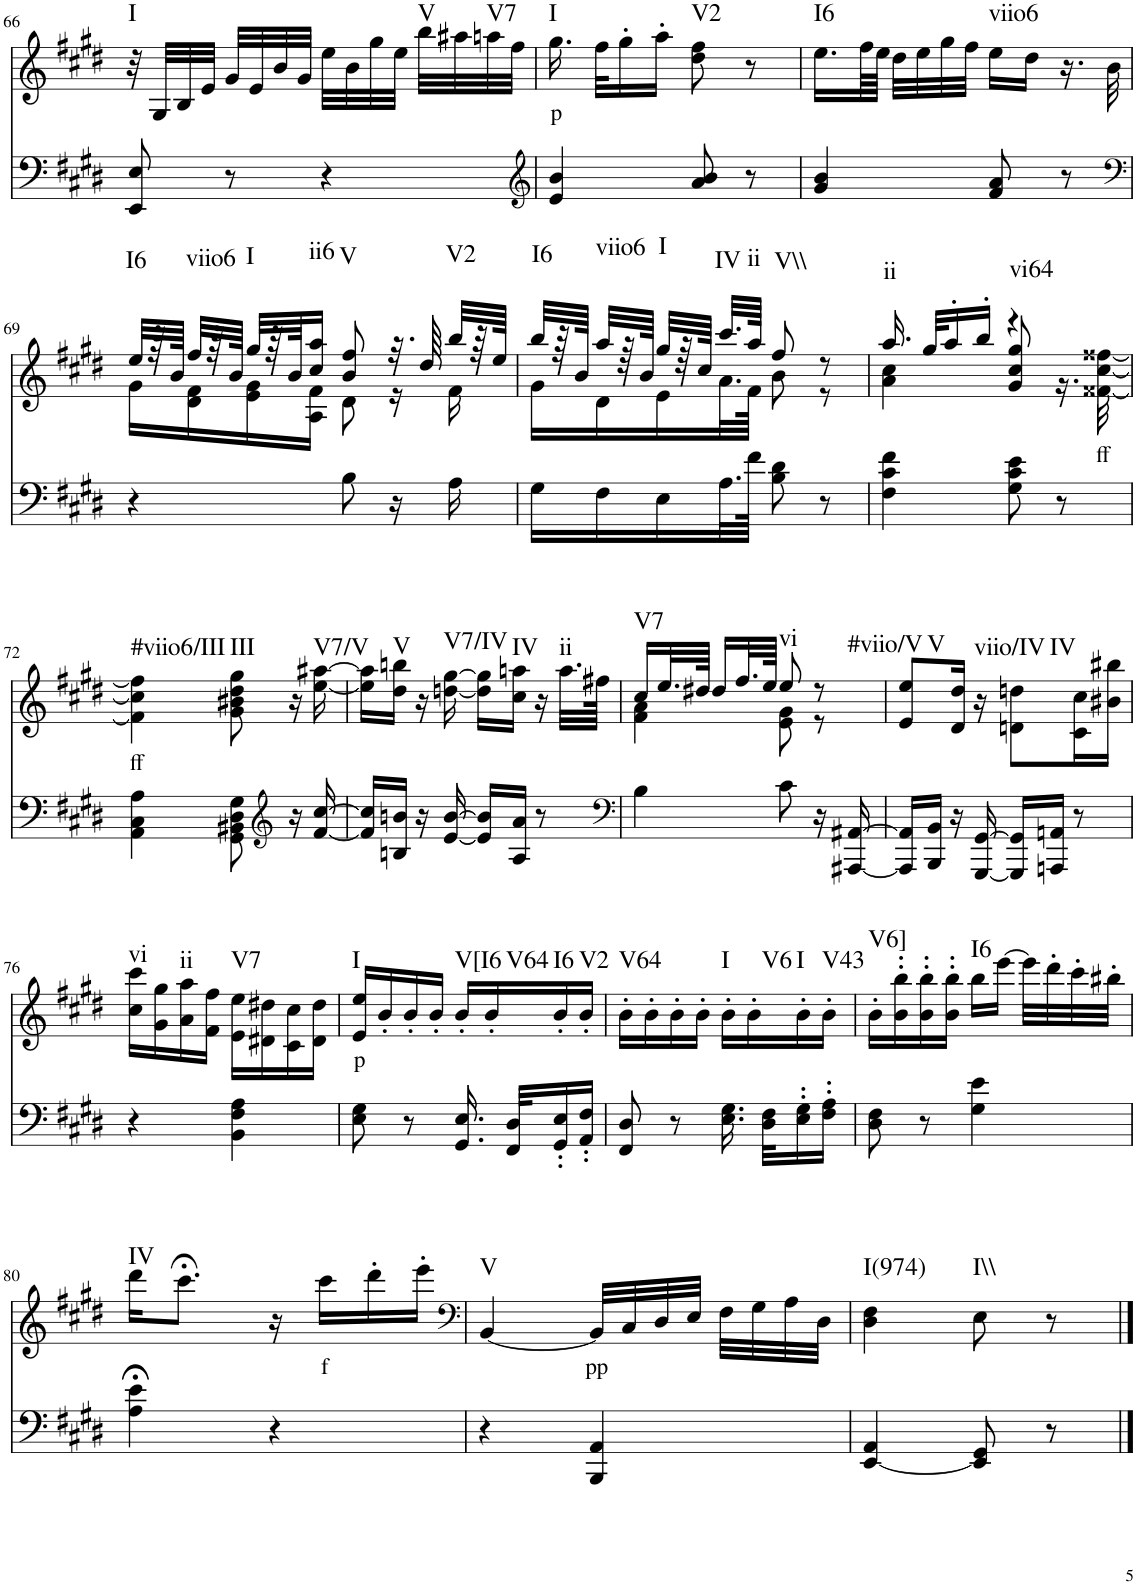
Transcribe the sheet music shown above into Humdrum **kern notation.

**kern	**kern	**text	**harte
*part2	*part1	*part1	*part1
*staff2	*staff1	*staff1	*
*I"piano	*I"piano	*	*
*I'Pno	*I'Pno	*	*
!!LO:PB:g=z
*clefF4	*clefG2	*	*
*k[f#c#g#d#]	*k[f#c#g#d#]	*	*
*E:	*E:	*	*
*M2/4	*M2/4	*	*
=66	=66	=66	=66
!	!	!	!LO:H:kt=I
8EE/ 8E/	32r	.	N
.	32G#/LLL	.	.
.	32B/	.	.
.	32e/JJJ	.	.
8r	32g#/LLL	.	.
.	32e/	.	.
.	32b/	.	.
.	32g#/JJJ	.	.
4r	32ee\LLL	.	.
.	32b\	.	.
.	32gg#\	.	.
.	32ee\JJJ	.	.
!	!	!	!LO:H:kt=V
.	32bb\LLL	.	N
.	32aa#X\	.	.
!	!	!	!LO:H:kt=V7
.	32aan\	.	N
.	32ff#\JJJ	.	.
=67	=67	=67	=67
*clefG2	*	*	*
!	!	!LO:LY:b	!LO:H:kt=I
4e/ 4b/	16.gg#\	p	N
.	32ff#\KLL	.	.
.	16gg#'\	.	.
.	16aa'\JJ	.	.
!	!	!	!LO:H:kt=V2
8a/ 8b/	8dd#\ 8ff#\	.	N
8r	8r	.	.
=68	=68	=68	=68
!	!	!	!LO:H:kt=I6
4g#/ 4b/	16.ee\LL	.	N
.	64ff#\LL	.	.
.	64ee\JJJJ	.	.
.	32dd#\LLL	.	.
.	32ee\	.	.
.	32gg#\	.	.
.	32ff#\JJJ	.	.
!	!	!	!LO:H:kt=viio6
8f#/ 8a/	16ee\LL	.	N
.	16dd#\JJ	.	.
8r	16.r	.	.
.	32b\	.	.
!!LO:LB:g=z
=69	=69	=69	=69
*clefF4	*	*	*
*	*^	*	*
!	!	!	!	!LO:H:kt=I6
4r	32ee/LLL	16g#\LL	.	N
.	64r	.	.	.
.	64b/JJJJ	.	.	.
!	!	!	!	!LO:H:kt=viio6
.	32ff#/LLL	16d#\ 16f#\	.	N
.	64r	.	.	.
.	64b/JJJJ	.	.	.
!	!	!	!	!LO:H:kt=I
.	32gg#/LLL	16e\ 16g#\	.	N
.	64r	.	.	.
.	64b/JJ	.	.	.
!	!	!	!	!LO:H:kt=ii6
.	16cc#/ 16aa/JJ	16A\ 16f#\JJ	.	N
!	!	!	!	!LO:H:kt=V
8B\	8b/ 8ff#/	8d#\	.	N
16r	32.r	16r	.	.
.	64dd#/	.	.	.
!	!	!	!	!LO:H:kt=V2
16A\	32bb/LLL	16f#\	.	N
.	64r	.	.	.
.	64ee/JJJJ	.	.	.
=70	=70	=70	=70	=70
!	!	!	!	!LO:H:kt=I6
16G#\LL	32bb/LLL	16g#\LL	.	N
.	64r	.	.	.
.	64b/JJJJ	.	.	.
!	!	!	!	!LO:H:kt=viio6
16F#\	32aa/LLL	16d#\	.	N
.	64r	.	.	.
.	64b/JJJJ	.	.	.
!	!	!	!	!LO:H:kt=I
16E\	32gg#/LLL	16e\	.	N
.	64r	.	.	.
.	64cc#/JJJJ	.	.	.
!	!	!	!	!LO:H:kt=IV
32.A\L	32.ccc#/LLL	32.a\L	.	N
!	!	!	!	!LO:H:kt=ii
64f#\JJJk	64aa/JJJk	64f#\JJJk	.	N
!	!	!	!	!LO:H:kt=V\\
8B\ 8d#\	8ff#/	8b\	.	N
8r	8r	8r	.	.
=71	=71	=71	=71	=71
!	!	!	!	!LO:H:kt=ii
4F#\ 4c#\ 4f#\	16.aa/	4a\ 4cc#\	.	N
.	32gg#/KLL	.	.	.
.	16aa'/	.	.	.
.	16bb'/JJ	.	.	.
!	!	!	!	!LO:H:kt=vi64
8G#\ 8c#\ 8e\	4r	8g#/ 8cc#/ 8gg#/	.	N
8r	.	16.r	.	.
!	!	!	!LO:LY:b	!
.	.	[32f##X\ [32cc#\ [32ff##X\	ff	.
!!LO:LB:g=z
=72	=72	=72	=72	=72
!	!	!	!LO:LY:b	!LO:H:kt=#viio6/III
*	*v	*v	*	*
4AA\ 4C#\ 4A\	4f##\] 4cc#\] 4ff##\]	ff	N
!	!	!	!LO:H:kt=III
8GG#\ 8BB#X\ 8D#\ 8G#\	8g#\ 8b#X\ 8dd#\ 8gg#\	.	N
*clefG2	*	*	*
16r	16r	.	.
!	!	!	!LO:H:kt=V7/V
[16f#/ [16cc#/	[16ee\ [16aa#X\	.	N
=73	=73	=73	=73
16f#/] 16cc#/]LL	16ee\] 16aa#\]LL	.	.
!	!	!	!LO:H:kt=V
16Bn/ 16bn/JJ	16dd#\ 16bbn\JJ	.	N
16r	16r	.	.
!	!	!	!LO:H:kt=V7/IV
[16e/ [16b/	[16ddn\ [16gg#\	.	N
16e/] 16b/]LL	16dd\] 16gg#\]LL	.	.
!	!	!	!LO:H:kt=IV
16A/ 16a/JJ	16cc#\ 16aan\JJ	.	N
8r	16r	.	.
!	!	!	!LO:H:kt=ii
.	32.aa\LLL	.	N
.	64ff#X\JJJk	.	.
=74	=74	=74	=74
*clefF4	*	*	*
*	*^	*	*
!	!	!	!	!LO:H:n=1:kt=N.C.
!	!	!	!	!LO:H:n=2:kt=V7
4B\	16cc#/LL	4f#\ 4a\	.	N N
.	32.ee/L	.	.	.
.	64dd#X/JJJk	.	.	.
.	16dd#/LL	.	.	.
.	32.ff#/L	.	.	.
.	64ee/JJJk	.	.	.
!	!	!	!	!LO:H:kt=vi
8c#\	8ee/	8e\ 8g#\	.	N
!	!	!	!	!LO:H:kt=#viio/V
16r	8r	8r	.	N
[16AAA#X/ [16AA#X/	.	.	.	.
*	*v	*v	*	*
=75	=75	=75	=75
!	!	!	!LO:H:kt=V
16AAA#/] 16AA#/]LL	8e/ 8ee/L	.	N
16BBB/ 16BB/JJ	.	.	.
16r	16d#/ 16dd#/Jk	.	.
!	!	!	!LO:H:kt=viio/IV
[16GGG#/ [16GG#/	16r	.	N
!	!	!	!LO:H:kt=IV
16GGG#/] 16GG#/]LL	8dn\ 8ddn\L	.	N
16AAAn/ 16AAn/JJ	.	.	.
8r	16c#\ 16cc#\L	.	.
.	16b#X\ 16bb#X\JJ	.	.
!!LO:LB:g=z
=76	=76	=76	=76
!	!	!	!LO:H:kt=vi
4r	16cc#\ 16ccc#\LL	.	N
.	16g#\ 16gg#\	.	.
!	!	!	!LO:H:kt=ii
.	16a\ 16aa\	.	N
.	16f#\ 16ff#\JJ	.	.
!	!	!	!LO:H:kt=V7
4BB\ 4F#\ 4A\	16e\ 16ee\LL	.	N
.	16d#X\ 16dd#X\	.	.
.	16c#\ 16cc#\	.	.
.	16d#\ 16dd#\JJ	.	.
=77	=77	=77	=77
!	!	!LO:LY:b	!LO:H:kt=I
8E\ 8G#\	16e/ 16ee/LL	p	N
.	16b'/	.	.
8r	16b'/	.	.
.	16b'/JJ	.	.
!	!	!	!LO:H:kt=V[I6
16.GG#/ 16.E/	16b'/LL	.	N
!	!	!	!LO:H:kt=V64
.	16b'/	.	N
32FF#/ 32D#/KLL	.	.	.
!	!	!	!LO:H:kt=I6
16GG#/' 16E/'	16b'/	.	N
!	!	!	!LO:H:kt=V2
16AA/' 16F#/'JJ	16b'/JJ	.	N
=78	=78	=78	=78
!	!	!	!LO:H:kt=V64
8FF#/ 8D#/	16b'\LL	.	N
.	16b'\	.	.
8r	16b'\	.	.
.	16b'\JJ	.	.
!	!	!	!LO:H:kt=I
16.E\ 16.G#\	16b'\LL	.	N
!	!	!	!LO:H:kt=V6
.	16b'\	.	N
32D#\ 32F#\KLL	.	.	.
!	!	!	!LO:H:kt=I
16E\' 16G#\'	16b'\	.	N
!	!	!	!LO:H:kt=V43
16F#\' 16A\'JJ	16b'\JJ	.	N
=79	=79	=79	=79
!	!	!	!LO:H:kt=V6]
8D#\ 8F#\	16b'\LL	.	N
.	16b\' 16bb\'	.	.
8r	16b\' 16bb\'	.	.
.	16b\' 16bb\'JJ	.	.
!	!	!	!LO:H:kt=I6
4G#\ 4e\	16bb\LL	.	N
.	[16eee\JJ	.	.
.	32eee\LLL]	.	.
.	32ddd#'\	.	.
.	32ccc#'\	.	.
.	32bb#X'\JJJ	.	.
!!LO:LB:g=z
=80	=80	=80	=80
!	!	!	!LO:H:kt=IV
4A\;< 4e\;<	16ddd#\KL	.	N
.	8.ccc#;<\J	.	.
4r	16r	.	.
!	!	!LO:LY:b	!
.	16ccc#\LL	f	.
.	16ddd#'\	.	.
.	16eee'\JJ	.	.
=81	=81	=81	=81
*	*clefF4	*	*
!	!	!	!LO:H:kt=V
4r	[4BB/	.	N
!	!	!LO:LY:b	!
4BBB/ 4AA/	32BB/LLL]	pp	.
.	32C#/	.	.
.	32D#/	.	.
.	32E/JJJ	.	.
.	32F#\LLL	.	.
.	32G#\	.	.
.	32A\	.	.
.	32D#\JJJ	.	.
=82	=82	=82	=82
!	!	!	!LO:H:kt=I(974)
[4EE/ 4AA/	4D#\ 4F#\	.	N
!	!	!	!LO:H:kt=I\\
8EE/] 8GG#/	8E\	.	N
8r	8r	.	.
==	==	==	==
*-	*-	*-	*-
